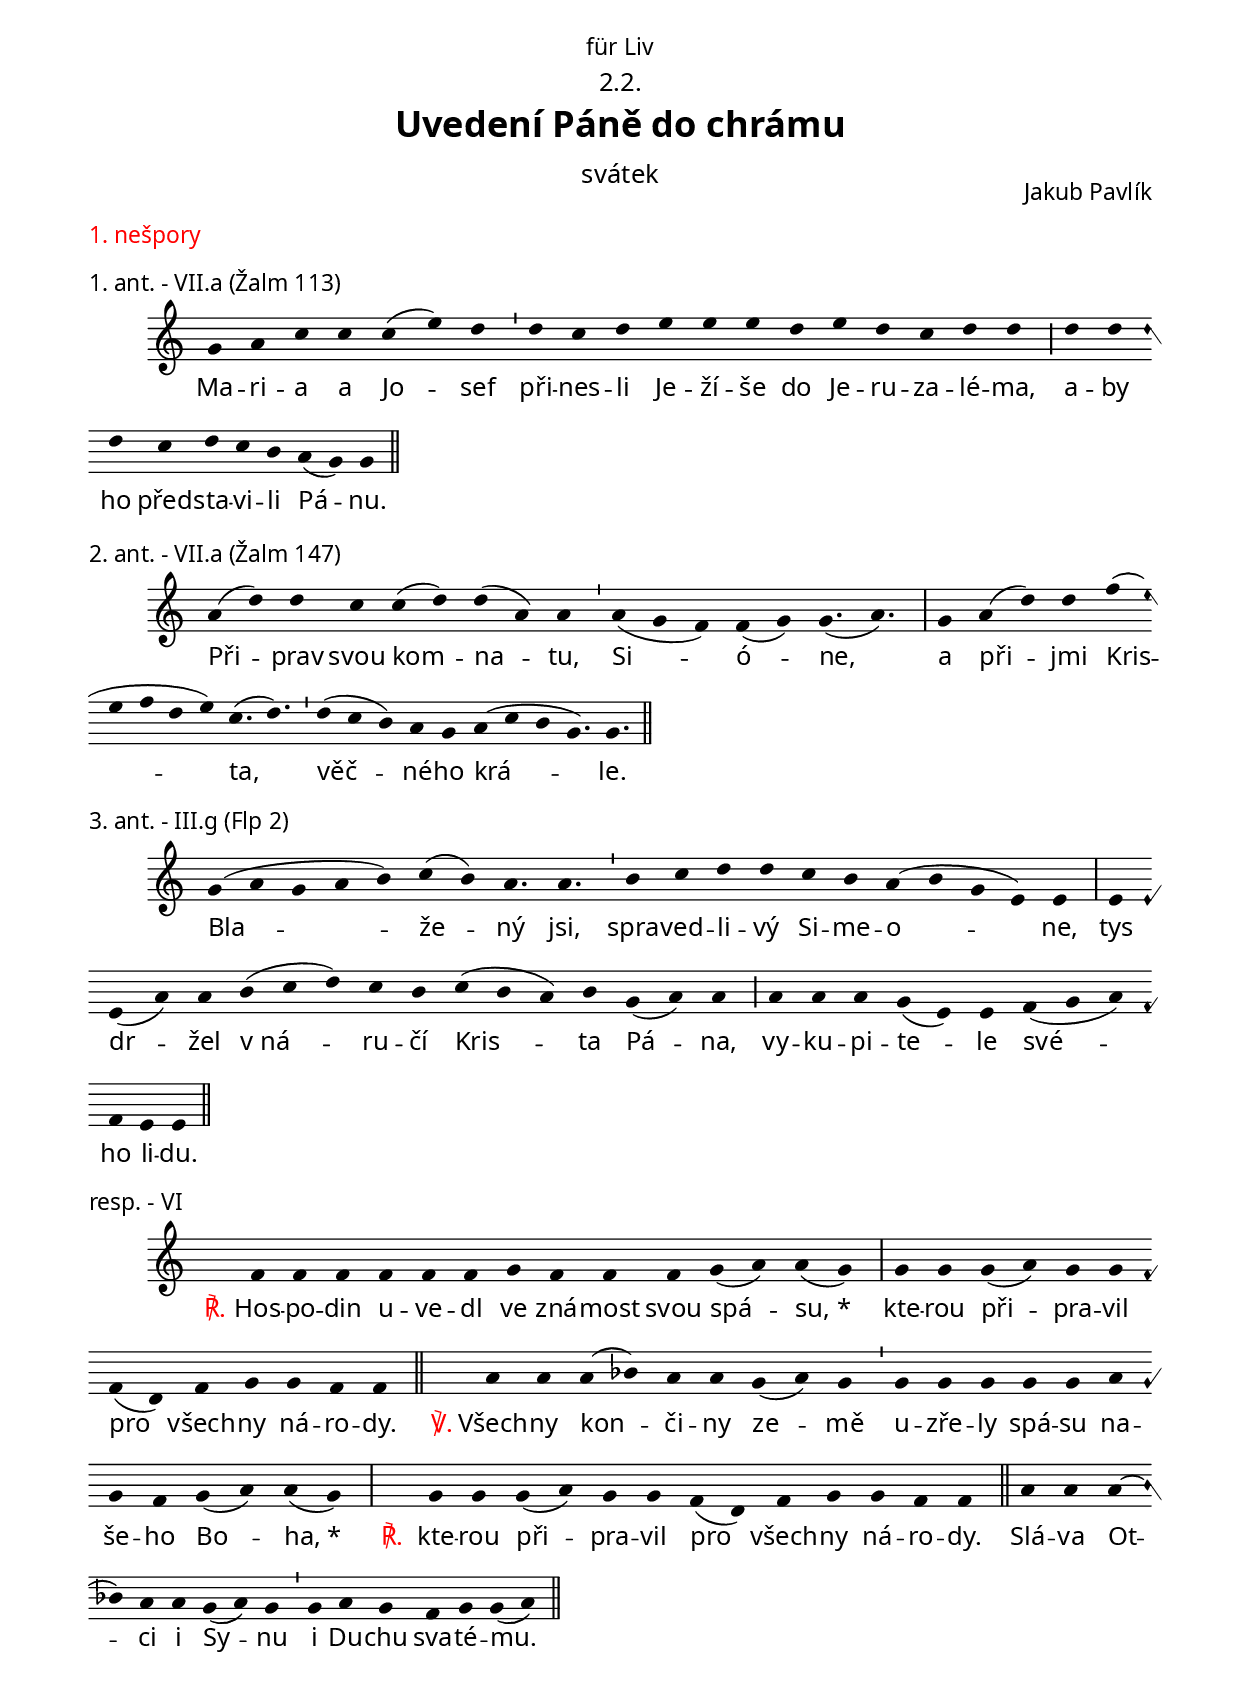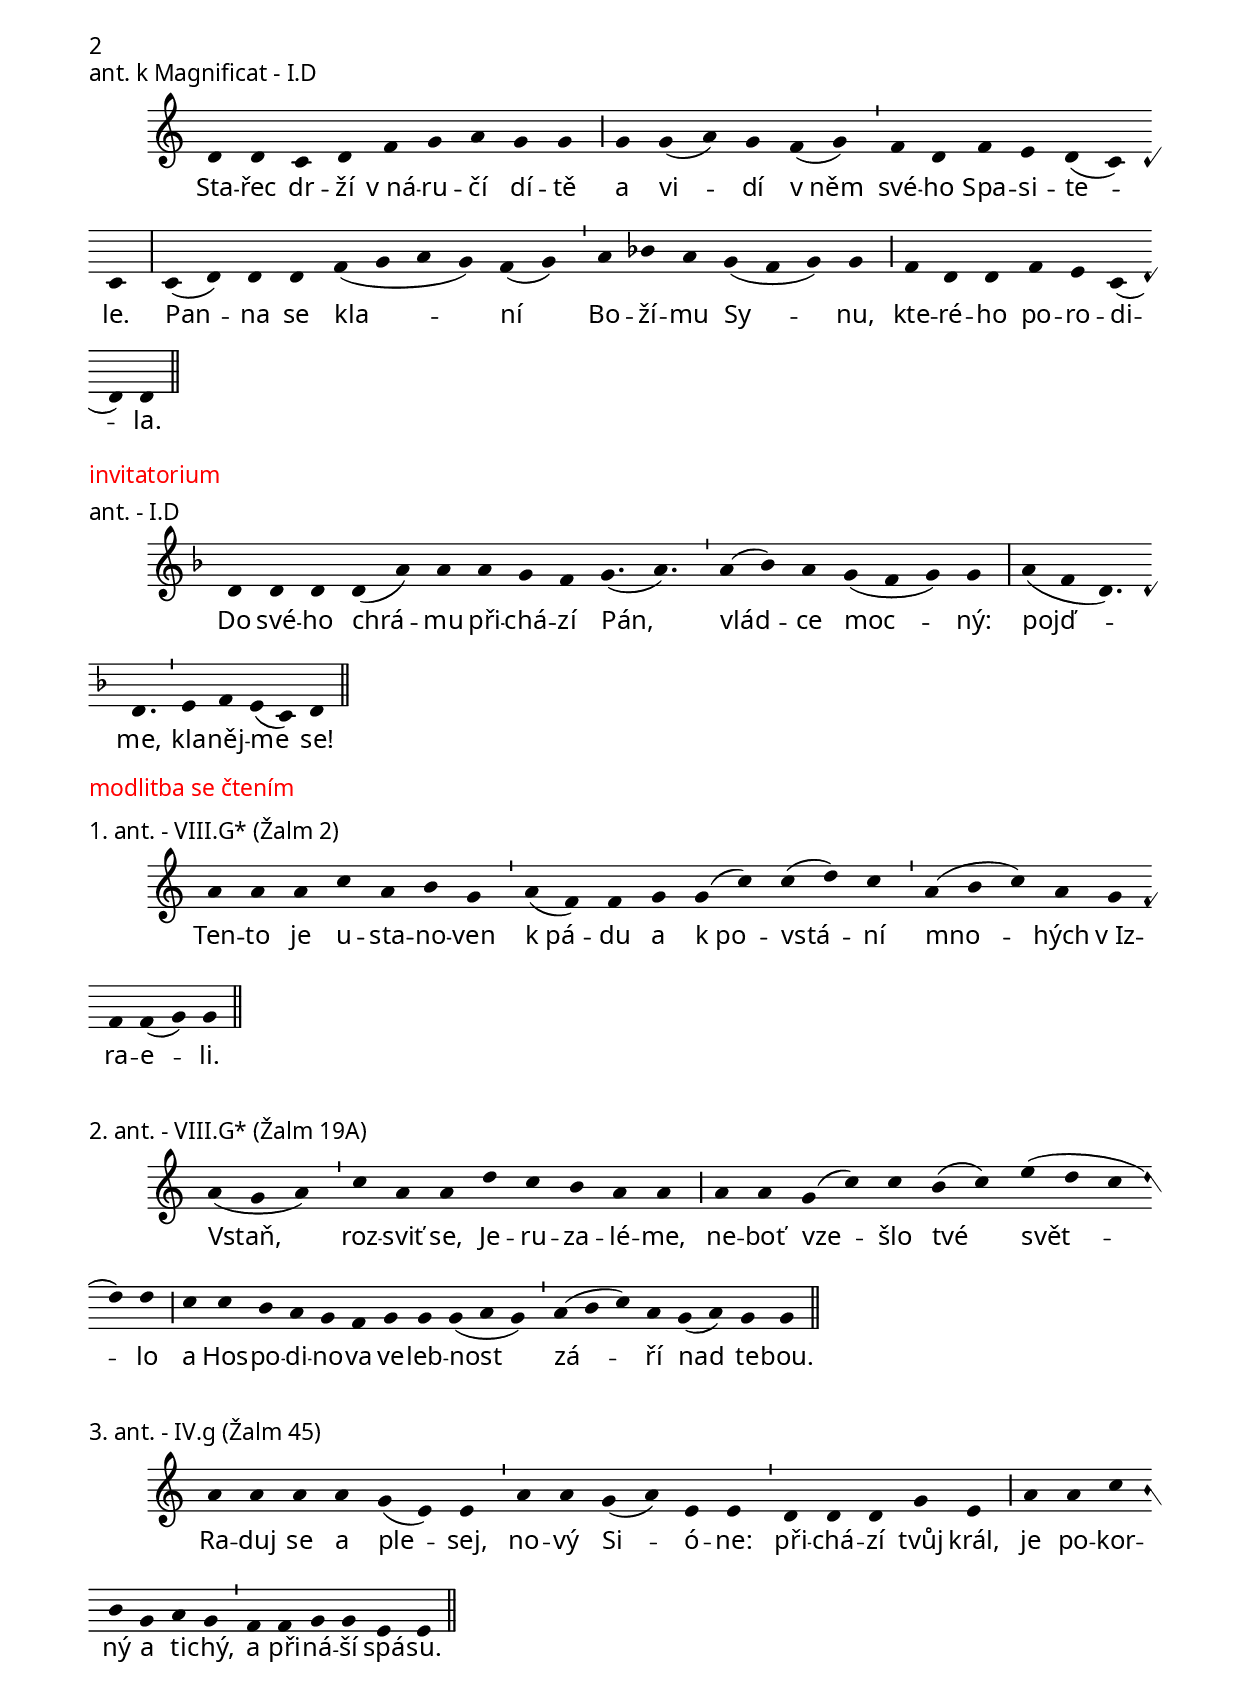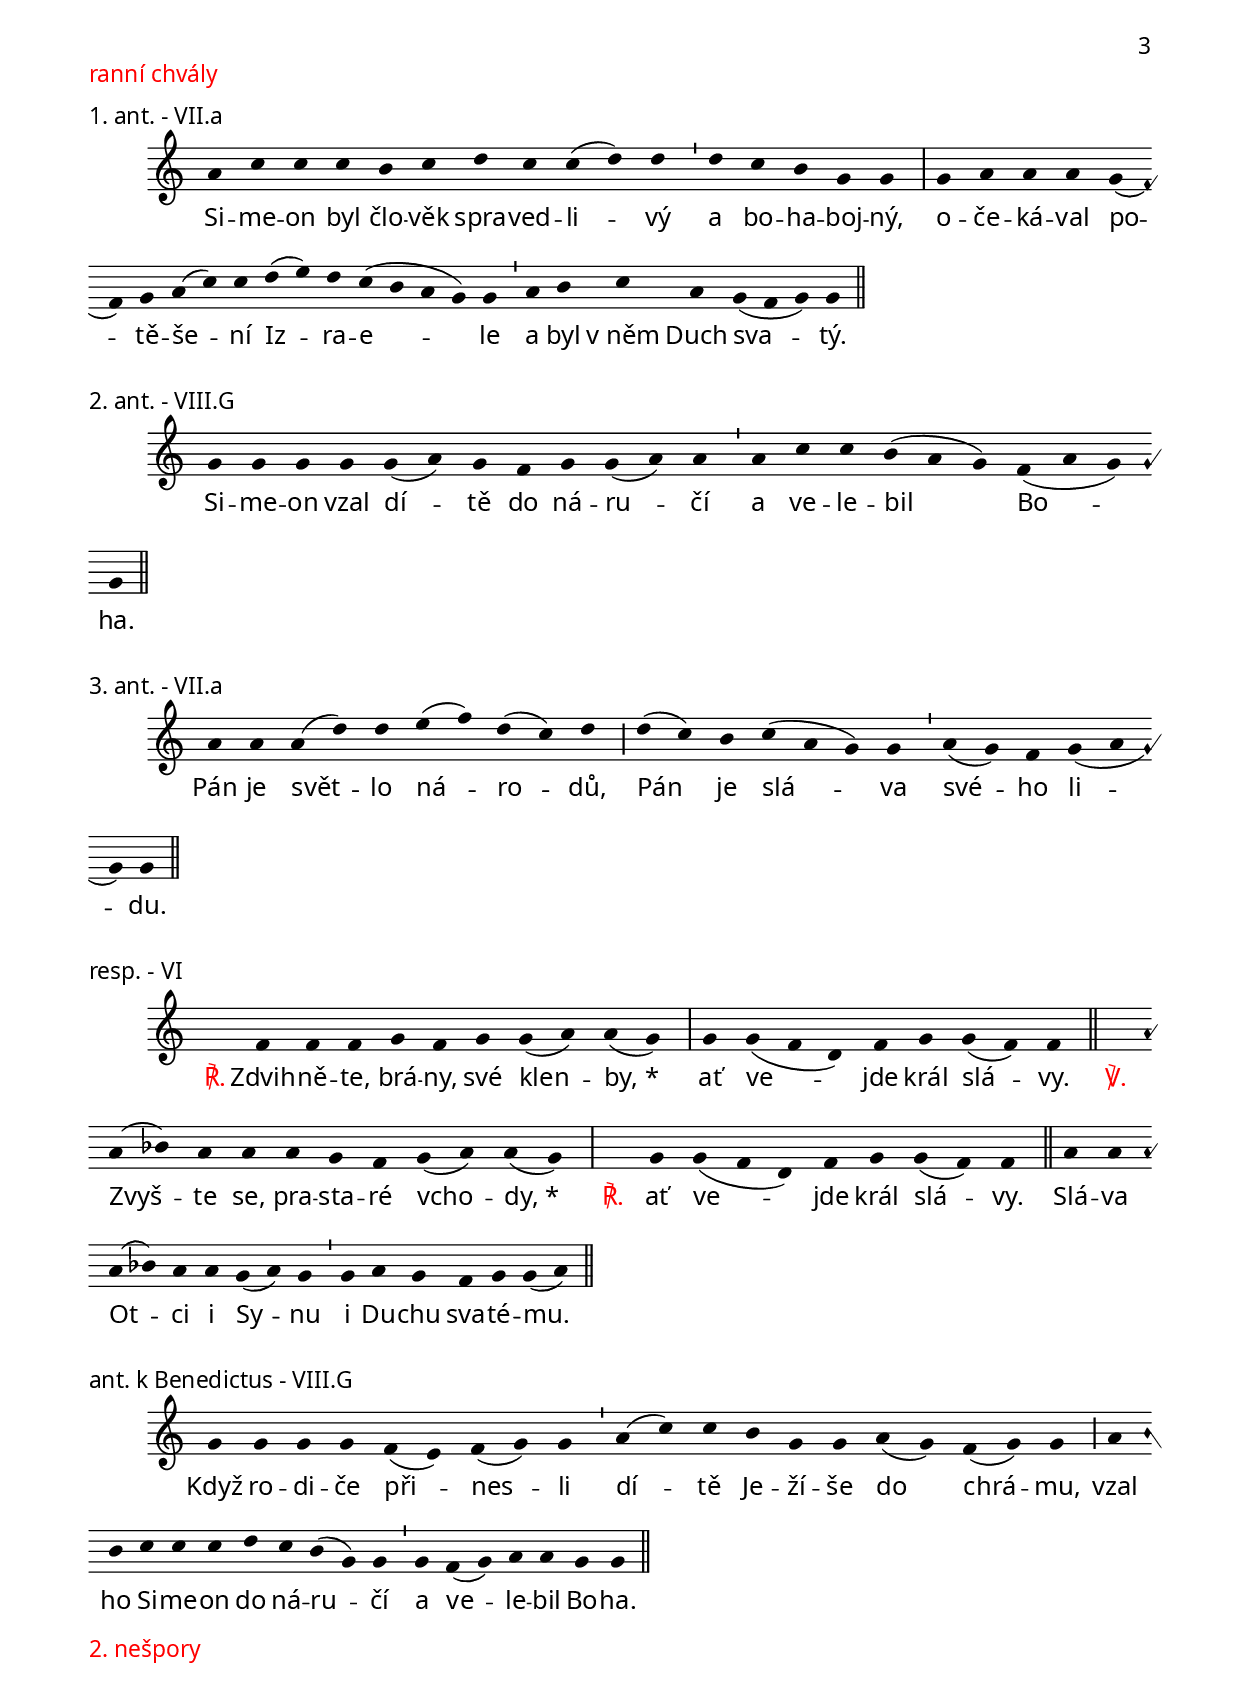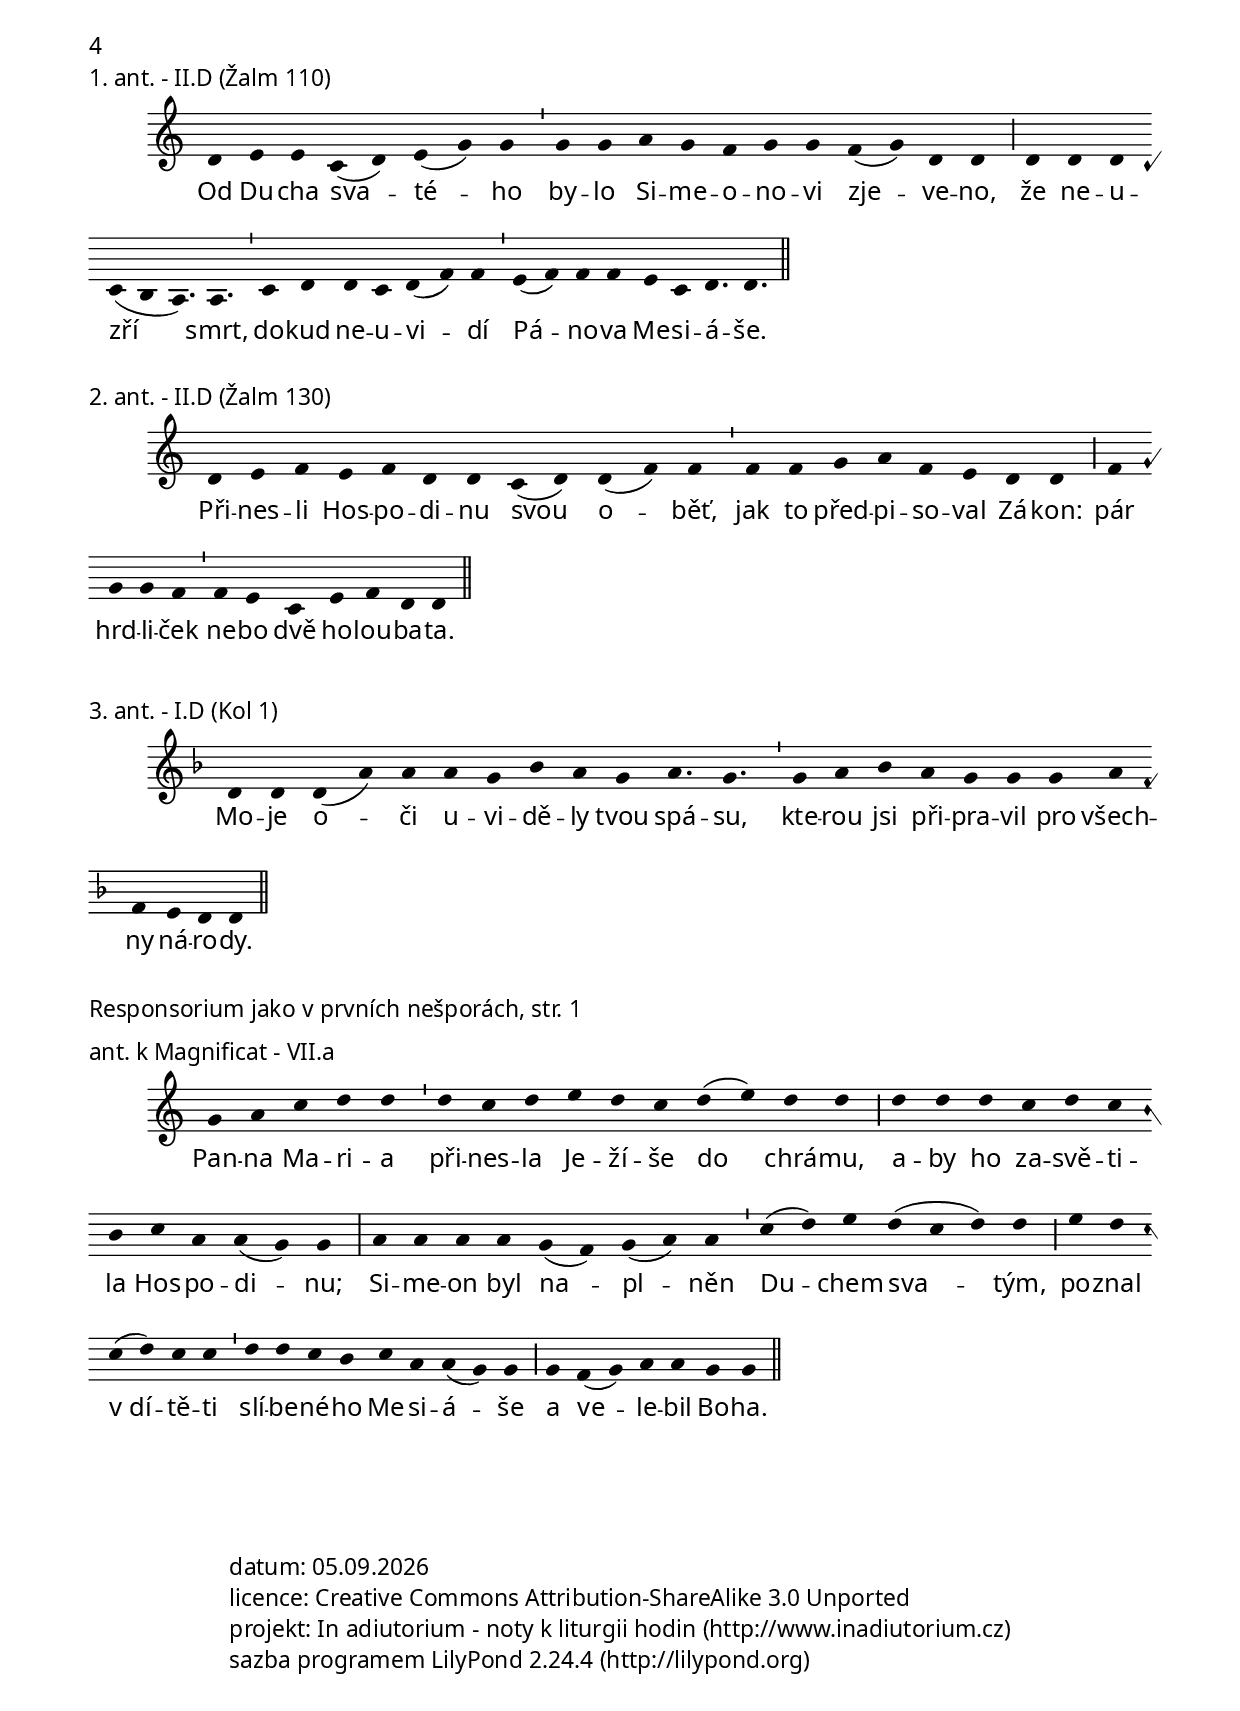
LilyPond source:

\version "2.14.2"

\include "../spolecne.ly"
\include "../dilyresponsorii.ly"

\header {
  title = \markup\titleSvatek
            "Uvedení Páně do chrámu"
            "svátek"
            2.2.
  composer = "Jakub Pavlík"
  dedication = "für Liv"
}

\markup {\nadpisHodinka {"1. nešpory"}}

\score {
  \relative c'' {
    \choralniRezim
    g4 a c c c( e) d \barMin
    d c d e e e d e d c d d \barMaior
    d d d c d c b a( g) g \barFinalis
  }
  \addlyrics {
    Ma -- ri -- a a Jo -- sef
    při -- nes -- li Je -- ží -- še do Je -- ru -- za -- lé -- ma,
    a -- by ho před -- sta -- vi -- li Pá -- nu.
  }
  \header {
    quid = "1. ant."
    modus = "VII"
    differentia = "a"
    psalmus = "Žalm 113"
    id = "1ne-a1"
    piece = \markup {\sestavTitulek}
  }
}

\score {
  \relative c'' {
    \choralniRezim
    a4( d) d c c( d) d( a) a \barMin
    a( g f) f( g) g4.( a) \barMax
    g4 a( d) d f( e f d e) c4.( d) \barMin
    d4( c b) a g a( c b g4.) g \barFinalis
  }
  \addlyrics {
    Při -- prav svou kom -- na -- tu,
    Si -- ó -- ne,
    a při -- jmi Kris -- ta,
    věč -- né -- ho krá -- le.
  }
  \header {
    quid = "2. ant."
    modus = "VII"
    differentia = "a"
    psalmus = "Žalm 147"
    id = "1ne-a2"
    piece = \markup {\sestavTitulek}
  }
}

\score {
  \relative c'' {
    \choralniRezim
    g4( a g a b) c( b) a4. a \barMin
    b4 c d d c b a( b g e) e \barMax
    e e( a) a b( c d) c b c( b a) b g( a) a \barMaior
    a a a g( e) e f( g a) f e e \barFinalis
  }
  \addlyrics {
    Bla -- že -- ný jsi,
    spra -- ved -- li -- vý Si -- me -- o -- ne,
    tys dr -- žel v_ná -- ru -- čí Kris -- ta Pá -- na,
    vy -- ku -- pi -- te -- le své -- ho li -- du.
  }
  \header {
    quid = "3. ant."
    modus = "III"
    differentia = "g"
    psalmus = "Flp 2"
    id = "1ne-a3"
    piece = \markup {\sestavTitulek}
  }
}

\score {
  \relative c' {
    \choralniRezim

    \label #'respInesp

    % R
    \neviditelna f
    f4 f f f f f g f f f g( a) a( g) \barMax
    g g g( a) g g f( d) f g g f f \barFinalis
    % V
    \neviditelna a
    a4 a a( bes) a a g( a) g \barMin g g g g g a g f g( a) a( g) \barMax
    % R
    \neviditelna g
    g g g( a) g g f( d) f g g f f \barFinalis
    % Slava
    \respVIdoxologie \barFinalis
  }
  \addlyrics {
    \Response Hos -- po -- din u -- ve -- dl ve zná -- most svou spá -- su,_*
    kte -- rou při -- pra -- vil pro všech -- ny ná -- ro -- dy.
    \Verse Všech -- ny kon -- či -- ny ze -- mě u -- zře -- ly spá -- su na -- še -- ho Bo -- ha,_*
    \Response kte -- rou při -- pra -- vil pro všech -- ny ná -- ro -- dy.
    \textRespDoxologie
  }
  \header {
    quid = "resp."
    modus = "VI"
    id = "1ne-resp"
    piece = \markup {\sestavTitulekResp}
  }
}

\score {
  \relative c' {
    \choralniRezim
    d4 d c d f g a g g \barMaior
    g g( a) g f( g) \barMin f d f e d( c) c \barMax
    c( d) d d f( g a g) f( g) \barMin
    a bes a g( f g) g \barMaior
    f d d f e c( d) d \barFinalis
  }
  \addlyrics {
    Sta -- řec dr -- ží v_ná -- ru -- čí dí -- tě
    a vi -- dí v_něm své -- ho Spa -- si -- te -- le.
    Pan -- na se kla -- ní
    Bo -- ží -- mu Sy -- nu,
    kte -- ré -- ho po -- ro -- di -- la.
  }
  \header {
    quid = "ant. k Magnificat"
    modus = "I"
    differentia = "D"
    psalmus = ""
    id = "1ne-amag"
    piece = \markup {\sestavTitulekBezZalmu}
  }
}

\markup {\nadpisHodinka {"invitatorium"}}

\score {
  \relative c' {
    \choralniRezim
    \key f \major
    d4 d d d( a') a a g f g4.( a) \barMin
    a4( bes) a g( f g) g \barMax
    a( f d4.) d \barMin
    e4 f e( c) d \barFinalis
  }
  \addlyrics {
    Do své -- ho chrá -- mu při -- chá -- zí Pán,
    vlád -- ce moc -- ný:
    pojď -- me,
    kla -- něj -- me se!
  }
  \header {
    quid = "ant."
    modus = "I"
    differentia = "D"
    psalmus = ""
    placet = "melodií _klanějme se_ si nejsem jistý"
    id = "invit"
    piece = \markup {\sestavTitulekBezZalmu}
  }
}

\markup {\nadpisHodinka {"modlitba se čtením"}}

\score {
  \relative c'' {
    \choralniRezim
    a4 a a c a b g \barMin
    a( f) f g g( c) c( d) c \barMin
    a( b c) a g f f( g) g \barFinalis
  }
  \addlyrics {
    Ten -- to je u -- sta -- no -- ven
    k_pá -- du a k_po -- vstá -- ní
    mno -- hých v_Iz -- ra -- e -- li.
  }
  \header {
    quid = "1. ant."
    modus = "VIII"
    differentia = "G*"
    psalmus = "Žalm 2"
    placet = "začátek nějaký normálnější"
    id = "mc-a1"
    piece = \markup {\sestavTitulek}
  }
}

\score {
  \relative c'' {
    \choralniRezim
    a4( g a) \barMin c a a d c b a a \barMaior
    a a g( c) c b( c) e( d c d) d \barMaior
    c c b a g f g g g( a g) \barMin
    a( b c) a g( a) g g \barFinalis
  }
  \addlyrics {
    Vstaň, roz -- sviť se, Je -- ru -- za -- lé -- me,
    ne -- boť vze -- šlo tvé svět -- lo
    a Hos -- po -- di -- no -- va ve -- leb -- nost
    zá -- ří nad te -- bou.
  }
  \header {
    quid = "2. ant."
    modus = "VIII"
    differentia = "G*"
    psalmus = "Žalm 19A"
    placet = "začátek tíhne spíš k modu II, aniž by byl nějak zvlášť krásný - upravit"
    id = "mc-a2"
    piece = \markup {\sestavTitulek}
  }
}

\score {
  \relative c'' {
    \choralniRezim
    a4 a a a g( e) e \barMin a a g( a) e e \barMin
    d d d g e \barMaior
    a a c b g a g \barMin
    f f g g e e \barFinalis
  }
  \addlyrics {
    Ra -- duj se a ple -- sej, no -- vý Si -- ó -- ne:
    při -- chá -- zí tvůj král,
    je po -- kor -- ný a ti -- chý,
    a při -- ná -- ší spá -- su.
  }
  \header {
    quid = "3. ant."
    modus = "IV"
    differentia = "g"
    psalmus = "Žalm 45"
    fial = "antifony/advent_tyden2.ly#ne-1ne-a1"
    id = "mc-a3"
    piece = \markup {\sestavTitulek}
  }
}

\markup {\nadpisHodinka {"ranní chvály"}}

\score {
  \relative c'' {
    \choralniRezim
    a4 c c c b c d c c( d) d \barMin
    d c b g g \barMax
    g a a a g( f) g a( c) c d( e) d c( b a g) g \barMin
    a b c a g( f g) g \barFinalis
  }
  \addlyrics {
    Si -- me -- on byl člo -- věk spra -- ved -- li -- vý
    a bo -- ha -- boj -- ný,
    o -- če -- ká -- val po -- tě -- še -- ní Iz -- ra -- e -- le
    a byl v_něm Duch sva -- tý.
  }
  \header {
    quid = "1. ant."
    modus = "VII"
    differentia = "a"
    psalmus = ""
    placet = "moc se mi nelíbí frázování _spravedlivý a bohabojný_, ale také zatím nevidím, jak jinak"
    id = "rch-a1"
    piece = \markup {\sestavTitulekBezZalmu}
  }
}

\score {
  \relative c'' {
    \choralniRezim
    g4 g g g g( a) g f g g( a) a \barMin
    a c c b( a g) f( a g) g \barFinalis
  }
  \addlyrics {
    Si -- me -- on vzal dí -- tě do ná -- ru -- čí
    a ve -- le -- bil Bo -- ha.
  }
  \header {
    quid = "2. ant."
    modus = "VIII"
    differentia = "G"
    psalmus = ""
    id = "rch-a2"
    piece = \markup {\sestavTitulekBezZalmu}
  }
}

\score {
  \relative c'' {
    \choralniRezim
    a4 a a( d) d e( f) d( c) d \barMaior
    d( c) b c( a g) g \barMin
    a( g) f g( a g) g \barFinalis
  }
  \addlyrics {
    Pán je svět -- lo ná -- ro -- dů,
    Pán je slá -- va
    své -- ho li -- du.
  }
  \header {
    quid = "3. ant."
    modus = "VII"
    differentia = "a"
    psalmus = ""
    placet = "na text takového pěkného rytmu a členění zkusit pár zpěvnějších variant"
    id = "rch-a3"
    piece = \markup {\sestavTitulekBezZalmu}
  }
}

\score {
  \relative c' {
    \choralniRezim

    % R
    \neviditelna f
    f4 f f g f g g( a) a( g) \barMax
    g g( f d) f g g( f) f \barFinalis
    % V
    \neviditelna a
    a( bes) a a a g f g( a) a( g) \barMax
    % R
    \neviditelna g
    g g( f d) f g g( f) f \barFinalis
    % Slava
    \respVIdoxologie \barFinalis
  }
  \addlyrics {
    \Response Zdvih -- ně -- te, brá -- ny, své klen -- by,_*
    ať ve -- jde král slá -- vy.
    \Verse Zvyš -- te se, pra -- sta -- ré vcho -- dy,_*
    \Response ať ve -- jde král slá -- vy.
    \textRespDoxologie
  }
  \header {
    quid = "resp."
    modus = "VI"
    id = "rch-resp"
    piece = \markup {\sestavTitulekResp}
  }
}

\score {
  \relative c'' {
    \choralniRezim
    g4 g g g f( e) f( g) g \barMin
    a( c) c b g g a( g) f( g) g \barMaior
    a b c c c d c b( g) g \barMin
    g f( g) a a g g \barFinalis
  }
  \addlyrics {
    Když ro -- di -- če při -- nes -- li
    dí -- tě Je -- ží -- še do chrá -- mu,
    vzal ho Si -- me -- on do ná -- ru -- čí
    a ve -- le -- bil Bo -- ha.
  }
  \header {
    quid = "ant. k Benedictus"
    modus = "VIII"
    differentia = "G"
    psalmus = ""
    placet = "_vzal ho Simeon_ lépe"
    id = "rch-aben"
    piece = \markup {\sestavTitulekBezZalmu}
  }
}

\markup {\nadpisHodinka {"2. nešpory"}}

\score {
  \relative c' {
    \choralniRezim
    d4 e e c( d) e( g) g \barMin
    g g a g f g g f( g) d d \barMaior
    d d d c( b a4.) a \barMin
    c4 d d c d( f) f \barMin
    e( f) f f e c d4. d \barFinalis
  }
  \addlyrics {
    Od Du -- cha sva -- té -- ho
    by -- lo Si -- me -- o -- no -- vi zje -- ve -- no,
    že ne -- u -- zří smrt,
    do -- kud ne -- u -- vi -- dí
    Pá -- no -- va Me -- si -- á -- še.
  }
  \header {
    quid = "1. ant."
    modus = "II"
    differentia = "D"
    psalmus = "Žalm 110"
    placet = "lépe"
    id = "2ne-a1"
    piece = \markup {\sestavTitulek}
  }
}

\score {
  \relative c' {
    \choralniRezim
    d4 e f e f d d c( d) d( f) f \barMin
    f f g a f e d d \barMaior
    f g g f \barMin
    f e c e f d d \barFinalis
  }
  \addlyrics {
    Při -- nes -- li Hos -- po -- di -- nu svou o -- běť,
    jak to před -- pi -- so -- val Zá -- kon:
    pár hrd -- li -- ček
    ne -- bo dvě ho -- lou -- ba -- ta.
  }
  \header {
    quid = "2. ant."
    modus = "II"
    differentia = "D"
    psalmus = "Žalm 130"
    id = "2ne-a2"
    piece = \markup {\sestavTitulek}
  }
}

\score {
  \relative c' {
    \choralniRezim
    \key f \major
    d4 d d( a') a a g bes a g a4. g \barMin
    g4 a bes a g g g a f e d d \barFinalis
  }
  \addlyrics {
    Mo -- je o -- či u -- vi -- dě -- ly tvou spá -- su,
    kte -- rou jsi při -- pra -- vil pro všech -- ny ná -- ro -- dy.
  }
  \header {
    quid = "3. ant."
    modus = "I"
    differentia = "D"
    psalmus = "Kol 1"
    fons = "slavnost Narození Páně, modlitba uprostřed dne, odpolední antifona"
    fial = "vanoce_narozenipane.ly#vden-anona"
    id = "2ne-a3"
    piece = \markup {\sestavTitulek}
  }
}

\markup {Responsorium jako v prvních nešporách, str. \page-ref #'respInesp "0" "?" }

\score {
  \relative c'' {
    \choralniRezim
    g4 a c d d \barMin
    d c d e d c d( e) d d \barMaior
    d d d c d c b c a a( g) g \barMax
    a a a a g( f) g( a) a \barMin
    c( d) e d( c d) d \barMaior
    e d c( d) c c \barMin
    d d c b c a a( g) g \barMaior
    g f( g) a a g g \barFinalis
  }
  \addlyrics {
    Pan -- na Ma -- ri -- a
    při -- nes -- la Je -- ží -- še do chrá -- mu,
    a -- by ho za -- svě -- ti -- la Hos -- po -- di -- nu;
    Si -- me -- on byl na -- pl -- něn
    Du -- chem sva -- tým,
    po -- znal v_dí -- tě -- ti
    slí -- be -- né -- ho Me -- si -- á -- še
    a ve -- le -- bil Bo -- ha.
  }
  \header {
    quid = "ant. k Magnificat"
    modus = "VII"
    differentia = "a"
    psalmus = ""
    id = "2ne-amag"
    piece = \markup {\sestavTitulekBezZalmu}
  }
}
